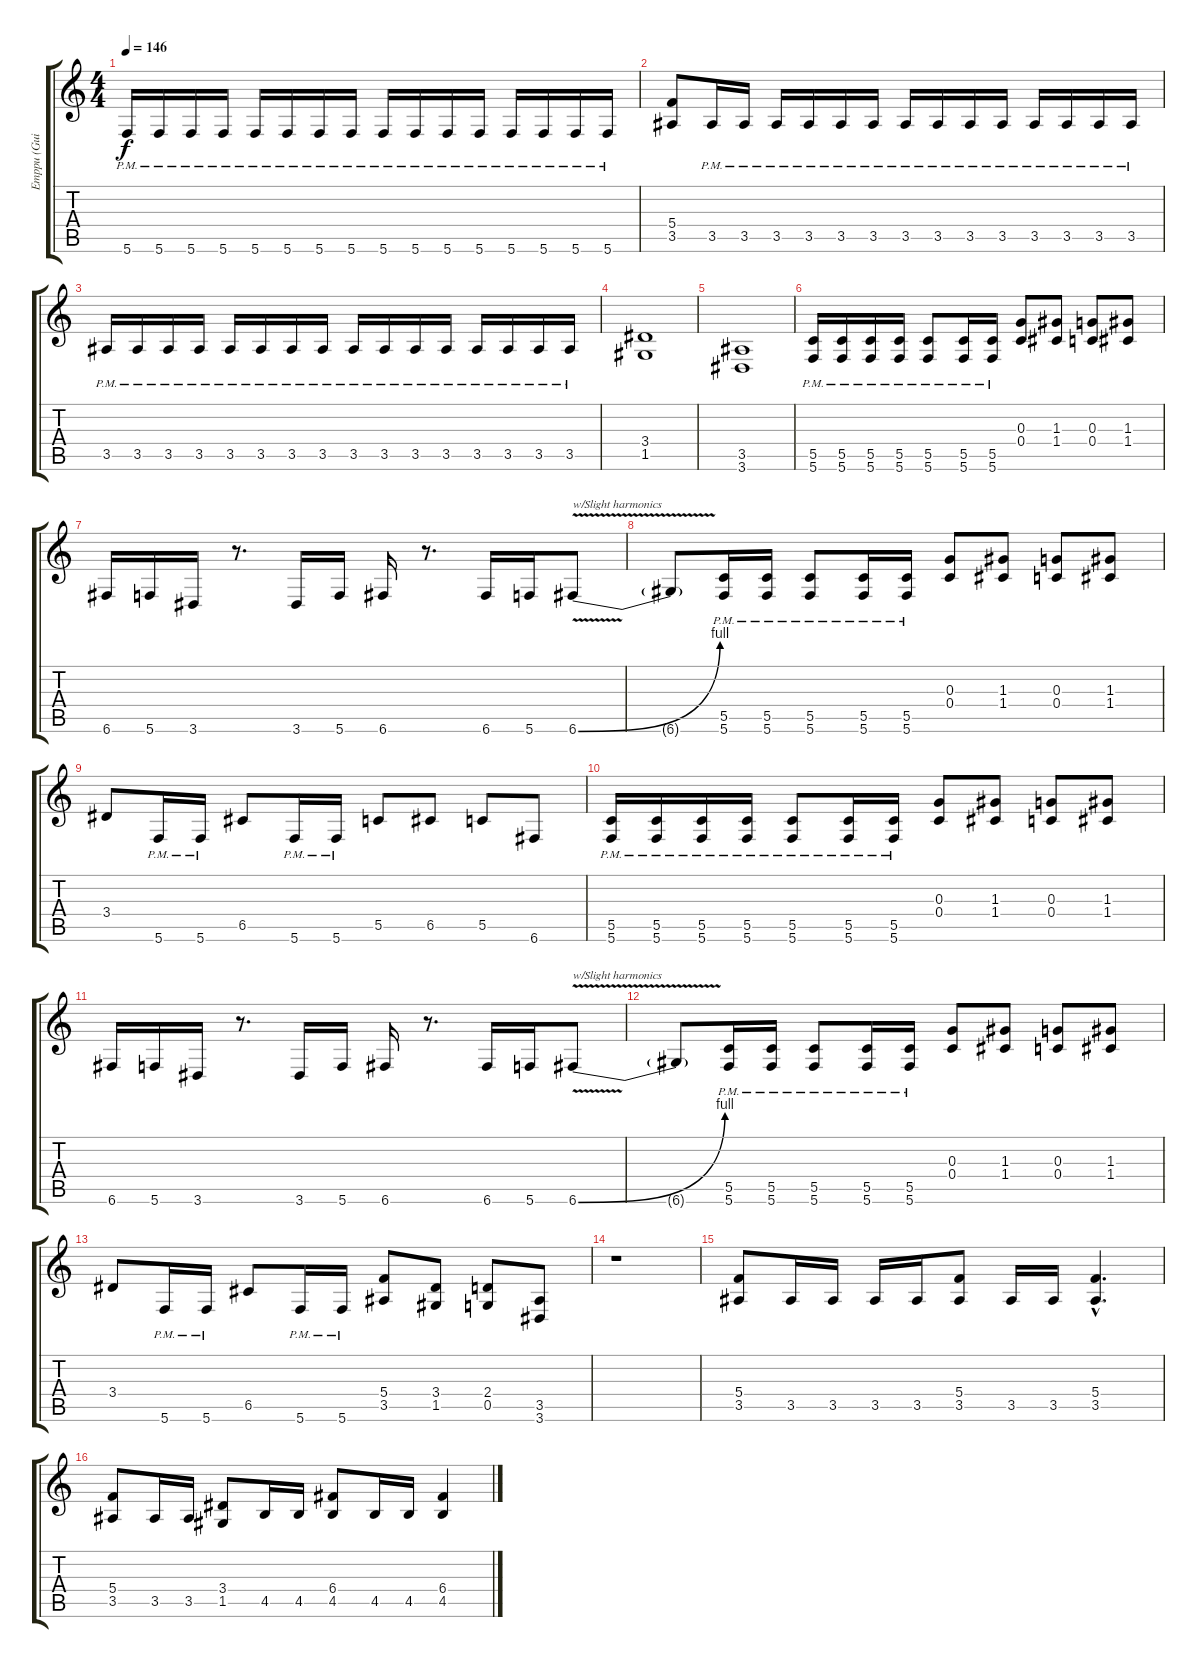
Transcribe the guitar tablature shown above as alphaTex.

\track ("Emppu (Guitar)" "Emppu (Gui") {instrument distortionguitar}
\staff {score tabs}
\tuning (E4 C4 G3 C3 G2 C2) {hide}
\ts (4 4)
\tempo 146
\clef g2
\ks c
5.6{pm}.16{dy f} 5.6{pm}.16 5.6{pm}.16 5.6{pm}.16 5.6{pm}.16 5.6{pm}.16 5.6{pm}.16 5.6{pm}.16 5.6{pm}.16 5.6{pm}.16 5.6{pm}.16 5.6{pm}.16 5.6{pm}.16 5.6{pm}.16 5.6{pm}.16 5.6{pm}.16 |
(5.4 3.5).8 3.5{pm}.16 3.5{pm}.16 3.5{pm}.16 3.5{pm}.16 3.5{pm}.16 3.5{pm}.16 3.5{pm}.16 3.5{pm}.16 3.5{pm}.16 3.5{pm}.16 3.5{pm}.16 3.5{pm}.16 3.5{pm}.16 3.5{pm}.16 |
3.5{pm}.16 3.5{pm}.16 3.5{pm}.16 3.5{pm}.16 3.5{pm}.16 3.5{pm}.16 3.5{pm}.16 3.5{pm}.16 3.5{pm}.16 3.5{pm}.16 3.5{pm}.16 3.5{pm}.16 3.5{pm}.16 3.5{pm}.16 3.5{pm}.16 3.5{pm}.16 |
(3.4 1.5).1 |
(3.5 3.6).1 |
(5.5 5.6{pm}).16 (5.5{pm} 5.6{pm}).16 (5.5{pm} 5.6{pm}).16 (5.5{pm} 5.6{pm}).16 (5.5{pm} 5.6{pm}).8 (5.5{pm} 5.6{pm}).16 (5.5{pm} 5.6{pm}).16 (0.3 0.4).8 (1.3 1.4).8 (0.3 0.4).8 (1.3 1.4).8 |
6.6.16 5.6.16 3.6.16 r.8{d} 3.6.16 5.6.16 6.6.16 r.8{d} 6.6.16 5.6.16 6.6{be (bend 0 0 60 4) v}.8{txt "w/Slight harmonics"} |
6.6{t}.8 (5.5{pm} 5.6{pm}).16 (5.5{pm} 5.6{pm}).16 (5.5{pm} 5.6{pm}).8 (5.5{pm} 5.6{pm}).16 (5.5{pm} 5.6{pm}).16 (0.3 0.4).8 (1.3 1.4).8 (0.3 0.4).8 (1.3 1.4).8 |
3.4.8 5.6{pm}.16 5.6{pm}.16 6.5.8 5.6{pm}.16 5.6{pm}.16 5.5.8 6.5.8 5.5.8 6.6.8 |
(5.5{pm} 5.6{pm}).16 (5.5{pm} 5.6{pm}).16 (5.5{pm} 5.6{pm}).16 (5.5{pm} 5.6{pm}).16 (5.5{pm} 5.6{pm}).8 (5.5{pm} 5.6{pm}).16 (5.5{pm} 5.6{pm}).16 (0.3 0.4).8 (1.3 1.4).8 (0.3 0.4).8 (1.3 1.4).8 |
6.6.16 5.6.16 3.6.16 r.8{d} 3.6.16 5.6.16 6.6.16 r.8{d} 6.6.16 5.6.16 6.6{be (bend 0 0 60 4) v}.8{txt "w/Slight harmonics"} |
6.6{t}.8 (5.5{pm} 5.6{pm}).16 (5.5{pm} 5.6{pm}).16 (5.5{pm} 5.6{pm}).8 (5.5{pm} 5.6{pm}).16 (5.5{pm} 5.6{pm}).16 (0.3 0.4).8 (1.3 1.4).8 (0.3 0.4).8 (1.3 1.4).8 |
3.4.8 5.6{pm}.16 5.6{pm}.16 6.5.8 5.6{pm}.16 5.6{pm}.16 (5.4 3.5).8 (3.4 1.5).8 (2.4 0.5).8 (3.5 3.6).8 |
r.1 |
(5.4 3.5).8 3.5.16 3.5.16 3.5.16 3.5.16 (5.4 3.5).8 3.5.16 3.5.16 (5.4{hac} 3.5{hac}).4{d} |
(5.4 3.5).8 3.5.16 3.5.16 (3.4 1.5).8 4.5.16 4.5.16 (6.4 4.5).8 4.5.16 4.5.16 (6.4 4.5).4
